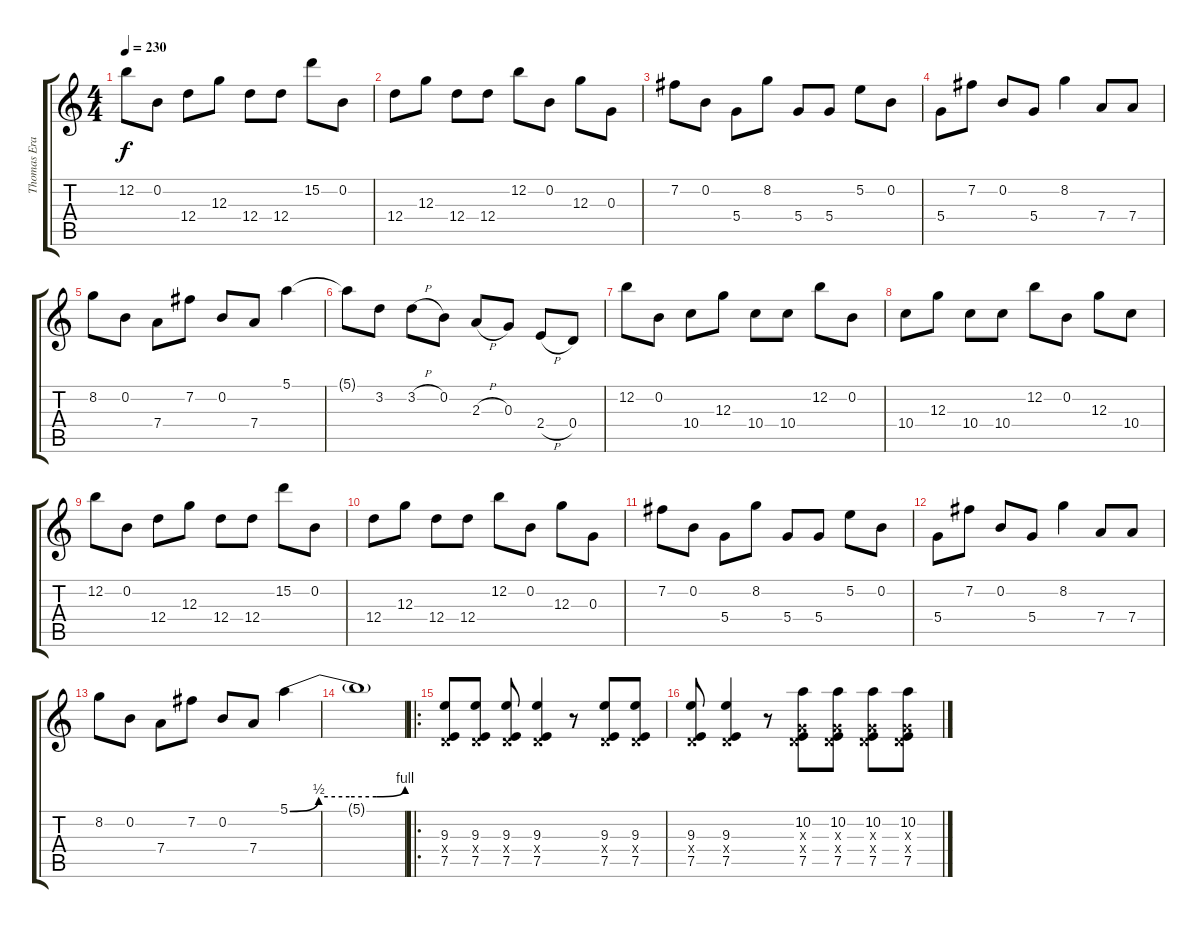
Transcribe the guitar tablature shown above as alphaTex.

\track ("Thomas Erak" "Thomas Era") {instrument acousticguitarsteel}
\staff {score tabs}
\tuning (E4 B3 G3 D3 A2 E2) {hide}
\ts (4 4)
\tempo 230
\clef g2
\ks c
12.2.8{dy f volume 16} 0.2.8{volume 16} 12.4.8{volume 16} 12.3.8{volume 16} 12.4.8{volume 16} 12.4.8{volume 16} 15.2.8{volume 16} 0.2.8{volume 16} |
12.4.8{volume 16} 12.3.8{volume 16} 12.4.8{volume 16} 12.4.8{volume 16} 12.2.8{volume 16} 0.2.8{volume 16} 12.3.8{volume 16} 0.3.8{volume 16} |
7.2.8{volume 16} 0.2.8{volume 16} 5.4.8{volume 16} 8.2.8{volume 16} 5.4.8{volume 16} 5.4.8{volume 16} 5.2.8{volume 16} 0.2.8{volume 16} |
5.4.8{volume 16} 7.2.8{volume 16} 0.2.8{volume 16} 5.4.8{volume 16} 8.2.4{volume 16} 7.4.8{volume 16} 7.4.8{volume 16} |
8.2.8{volume 16} 0.2.8{volume 16} 7.4.8{volume 16} 7.2.8{volume 16} 0.2.8{volume 16} 7.4.8{volume 16} 5.1.4{volume 16} |
5.1{t}.8{volume 16} 3.2.8{volume 16} 3.2{h}.8{volume 16} 0.2.8{volume 16} 2.3{h}.8{volume 16} 0.3.8{volume 16} 2.4{h}.8{volume 16} 0.4.8{volume 16} |
12.2.8{volume 16} 0.2.8{volume 16} 10.4.8{volume 16} 12.3.8{volume 16} 10.4.8{volume 16} 10.4.8{volume 16} 12.2.8{volume 16} 0.2.8{volume 16} |
10.4.8{volume 16} 12.3.8{volume 16} 10.4.8{volume 16} 10.4.8{volume 16} 12.2.8{volume 16} 0.2.8{volume 16} 12.3.8{volume 16} 10.4.8{volume 16} |
12.2.8{volume 16} 0.2.8{volume 16} 12.4.8{volume 16} 12.3.8{volume 16} 12.4.8{volume 16} 12.4.8{volume 16} 15.2.8{volume 16} 0.2.8{volume 16} |
12.4.8{volume 16} 12.3.8{volume 16} 12.4.8{volume 16} 12.4.8{volume 16} 12.2.8{volume 16} 0.2.8{volume 16} 12.3.8{volume 16} 0.3.8{volume 16} |
7.2.8{volume 16} 0.2.8{volume 16} 5.4.8{volume 16} 8.2.8{volume 16} 5.4.8{volume 16} 5.4.8{volume 16} 5.2.8{volume 16} 0.2.8{volume 16} |
5.4.8{volume 16} 7.2.8{volume 16} 0.2.8{volume 16} 5.4.8{volume 16} 8.2.4{volume 16} 7.4.8{volume 16} 7.4.8{volume 16} |
8.2.8{volume 16} 0.2.8{volume 16} 7.4.8{volume 16} 7.2.8{volume 16} 0.2.8{volume 16} 7.4.8{volume 16} 5.1{be (custom 0 0 15 2 31 2 45 2 60 4)}.4{volume 16} |
5.1{t}.1{volume 16} |
\ro
(9.3 0.4{x} 7.5).8 (9.3 0.4{x} 7.5).8 (9.3 0.4{x} 7.5).8 (9.3 0.4{x} 7.5).4 r.8 (9.3 0.4{x} 7.5).8 (9.3 0.4{x} 7.5).8 |
(9.3 0.4{x} 7.5).8 (9.3 0.4{x} 7.5).4 r.8 (10.2 0.3{x} 0.4{x} 7.5).8 (10.2 0.3{x} 0.4{x} 7.5).8 (10.2 0.3{x} 0.4{x} 7.5).8 (10.2 0.3{x} 0.4{x} 7.5).8
